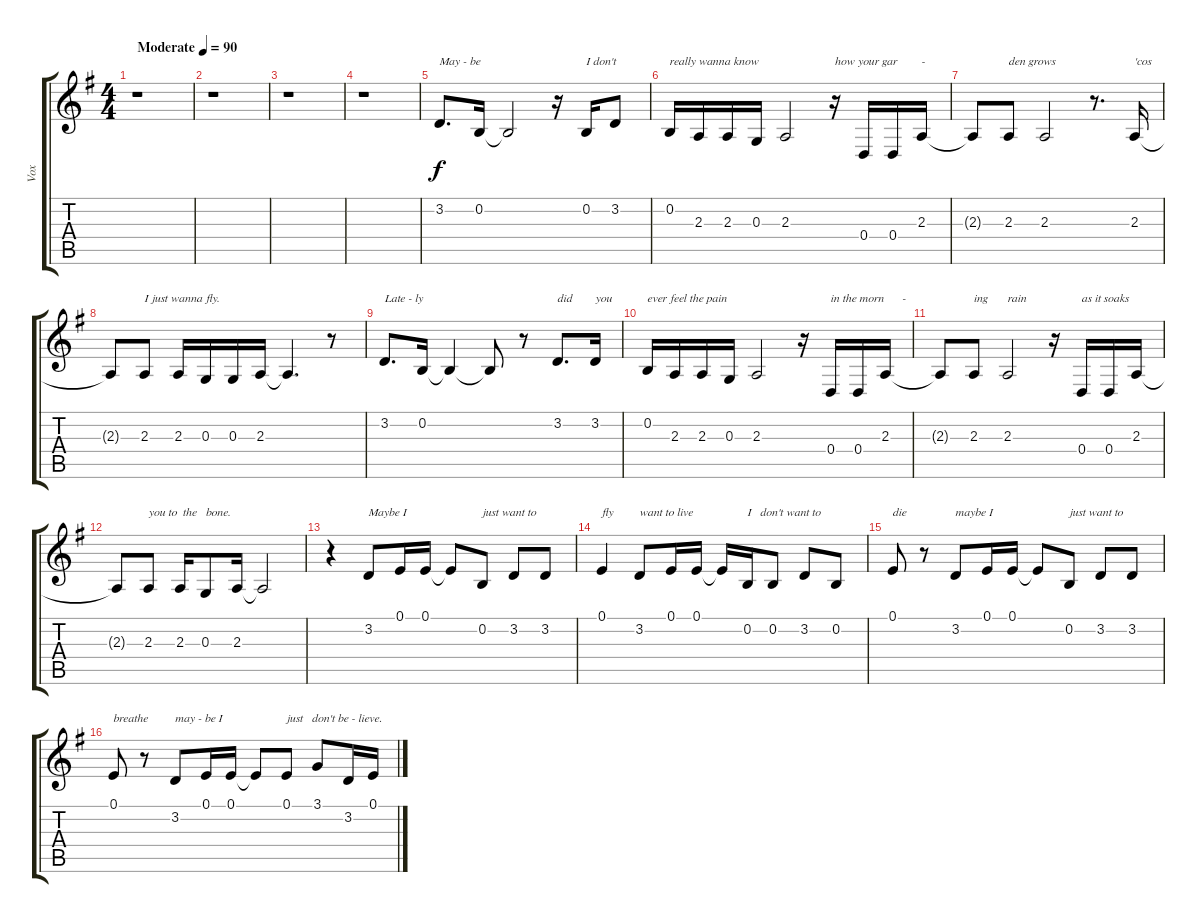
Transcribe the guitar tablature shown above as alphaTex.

\track ("Vox" "Vox") {instrument tenorsax}
\staff {score tabs}
\tuning (E4 B3 G3 D3 A2 E2) {hide}
\ts (4 4)
\tempo (90 "Moderate")
\clef g2
\ks g
r.1{dy f instrument tenorsax} |
r.1 |
r.1 |
r.1 |
3.2.8{d txt "May - be"} 0.2.16 0.2{t}.2 r.16 0.2.16{txt "I don't"} 3.2.8 |
0.2.16{txt "really wanna know"} 2.3.16 2.3.16 0.3.16 2.3.2 r.16{txt "how your gar        -"} 0.4.16 0.4.16 2.3.16 |
2.3{t}.8 2.3.8{txt "den grows"} 2.3.2 r.8{d} 2.3.16{txt "'cos"} |
2.3{t}.8 2.3.8{txt "I just wanna fly."} 2.3.16 0.3.16 0.3.16 2.3.16 2.3{t}.4{d} r.8 |
3.2.8{d txt "Late - ly"} 0.2.16 0.2{t}.4 0.2{t}.8 r.8 3.2.8{d txt "did"} 3.2.16{txt "you"} |
0.2.16{txt "ever feel the pain"} 2.3.16 2.3.16 0.3.16 2.3.2 r.16 0.4.16{txt "in the morn      -"} 0.4.16 2.3.16 |
2.3{t}.8 2.3.8{txt "ing"} 2.3.2{txt "rain"} r.16 0.4.16{txt "as it soaks"} 0.4.16 2.3.16 |
2.3{t}.8 2.3.8{txt "you to  the   bone."} 2.3.16 0.3.8 2.3.16 2.3{t}.2 |
r.4 3.2.8{txt "Maybe I"} 0.1.16 0.1.16 0.1{t}.8 0.2.8{txt "just want to"} 3.2.8 3.2.8 |
0.1.4{txt "fly"} 3.2.8{txt "want to live"} 0.1.16 0.1.16 0.1{t}.16 0.2.16{txt "I   don't want to"} 0.2.8 3.2.8 0.2.8 |
0.1.8{txt "die"} r.8 3.2.8{txt "maybe I"} 0.1.16 0.1.16 0.1{t}.8 0.2.8{txt "just want to"} 3.2.8 3.2.8 |
0.1.8{txt "breathe"} r.8 3.2.8{txt "may - be I"} 0.1.16 0.1.16 0.1{t}.8 0.1.8{txt "just   don't be - lieve."} 3.1.8 3.2.16 0.1.16
